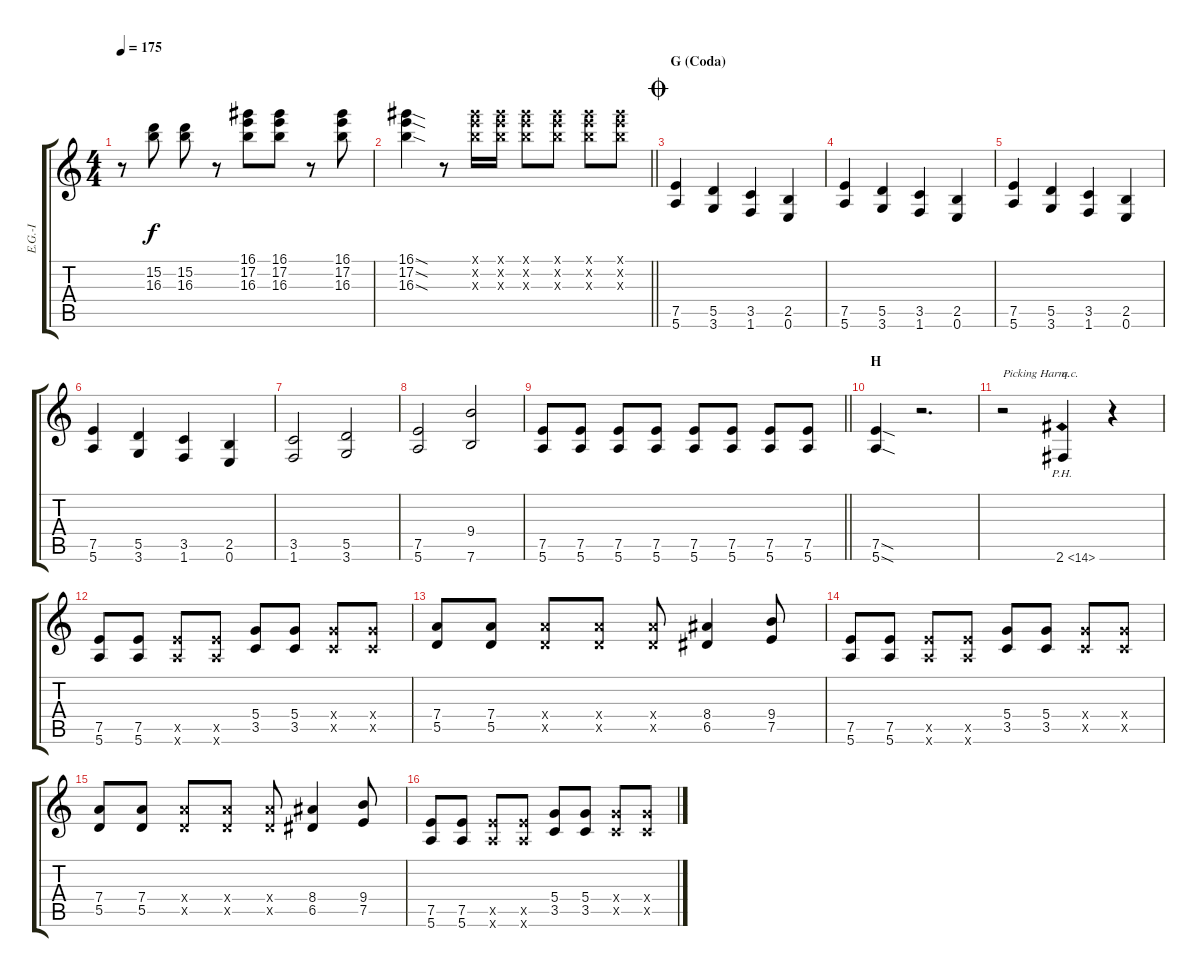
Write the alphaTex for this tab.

\track ("E.G.-I" "E.G.-I") {instrument overdrivenguitar}
\staff {score tabs}
\tuning (E4 B3 G3 D3 A2 E2) {hide}
\ts (4 4)
\tempo 175
\clef g2
\ks c
r.8{dy f} (15.2 16.3).8 (15.2 16.3).8 r.8 (16.1 17.2 16.3).8 (16.1 17.2 16.3).8 r.8 (16.1 17.2 16.3).8 |
\barLineRight lightlight
(16.1{sod} 17.2{sod} 16.3{sod}).4 r.8 (16.1{x} 17.2{x} 16.3{x}).16 (16.1{x} 17.2{x} 16.3{x}).16 (16.1{x} 17.2{x} 16.3{x}).8 (16.1{x} 17.2{x} 16.3{x}).8 (16.1{x} 17.2{x} 16.3{x}).8 (16.1{x} 17.2{x} 16.3{x}).8 |
\section ("" "G (Coda)")
\jump coda
(7.5 5.6).4{volume 12} (5.5 3.6).4 (3.5 1.6).4 (2.5 0.6).4 |
(7.5 5.6).4 (5.5 3.6).4 (3.5 1.6).4 (2.5 0.6).4 |
(7.5 5.6).4 (5.5 3.6).4 (3.5 1.6).4 (2.5 0.6).4 |
(7.5 5.6).4 (5.5 3.6).4 (3.5 1.6).4 (2.5 0.6).4 |
(3.5 1.6).2 (5.5 3.6).2 |
(7.5 5.6).2 (9.4 7.6).2 |
\barLineRight lightlight
(7.5 5.6).8 (7.5 5.6).8 (7.5 5.6).8 (7.5 5.6).8 (7.5 5.6).8 (7.5 5.6).8 (7.5 5.6).8 (7.5 5.6).8 |
\section ("" "H")
(7.5{sod} 5.6{sod}).4 r.2{d} |
r.2{txt "Picking Harm."} 2.6{ph 12}.4{txt "q.c."} r.4 |
(7.5 5.6).8{volume 15} (7.5 5.6).8 (7.5{x} 5.6{x}).8 (7.5{x} 5.6{x}).8 (5.4 3.5).8 (5.4 3.5).8 (5.4{x} 3.5{x}).8 (5.4{x} 3.5{x}).8 |
(7.4 5.5).8 (7.4 5.5).8 (7.4{x} 5.5{x}).8 (7.4{x} 5.5{x}).8 (7.4{x} 5.5{x}).8 (8.4 6.5).4 (9.4 7.5).8 |
(7.5 5.6).8 (7.5 5.6).8 (7.5{x} 5.6{x}).8 (7.5{x} 5.6{x}).8 (5.4 3.5).8 (5.4 3.5).8 (5.4{x} 3.5{x}).8 (5.4{x} 3.5{x}).8 |
(7.4 5.5).8 (7.4 5.5).8 (7.4{x} 5.5{x}).8 (7.4{x} 5.5{x}).8 (7.4{x} 5.5{x}).8 (8.4 6.5).4 (9.4 7.5).8 |
(7.5 5.6).8 (7.5 5.6).8 (7.5{x} 5.6{x}).8 (7.5{x} 5.6{x}).8 (5.4 3.5).8 (5.4 3.5).8 (5.4{x} 3.5{x}).8 (5.4{x} 3.5{x}).8
